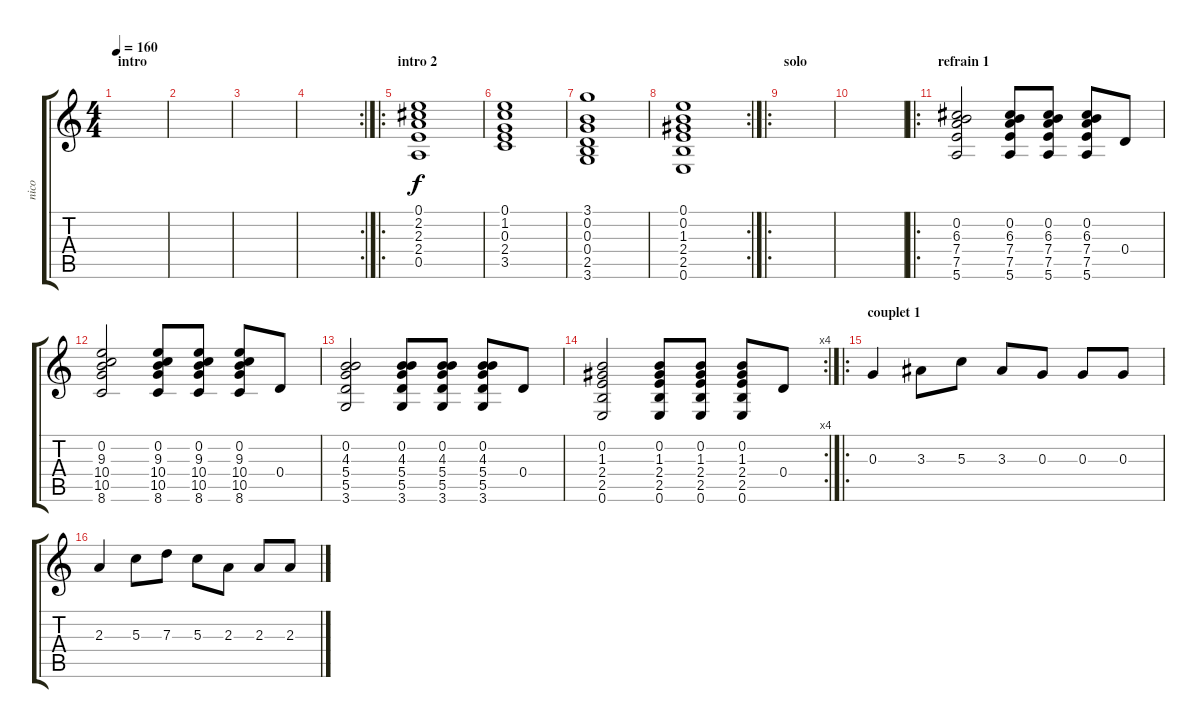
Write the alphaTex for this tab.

\track ("nico" "nico") {instrument distortionguitar}
\staff {score tabs}
\tuning (E4 B3 G3 D3 A2 E2) {hide}
\ts (4 4)
\section ("" "intro")
\tempo 160
\clef g2
\ks c
|
|
|
\rc 2
|
\ro
\section ("" "intro 2")
(0.1 2.2 2.3 2.4 0.5).1 |
(0.1 1.2 0.3 2.4 3.5).1 |
(3.1 0.2 0.3 0.4 2.5 3.6).1 |
\rc 2
(0.1 0.2 1.3 2.4 2.5 0.6).1 |
\ro
\section ("" "solo")
|
|
\ro
\section ("" "refrain 1")
(0.2 6.3 7.4 7.5 5.6).2 (0.2 6.3 7.4 7.5 5.6).8 (0.2 6.3 7.4 7.5 5.6).8 (0.2 6.3 7.4 7.5 5.6).8 0.4.8 |
(0.2 9.3 10.4 10.5 8.6).2 (0.2 9.3 10.4 10.5 8.6).8 (0.2 9.3 10.4 10.5 8.6).8 (0.2 9.3 10.4 10.5 8.6).8 0.4.8 |
(0.2 4.3 5.4 5.5 3.6).2 (0.2 4.3 5.4 5.5 3.6).8 (0.2 4.3 5.4 5.5 3.6).8 (0.2 4.3 5.4 5.5 3.6).8 0.4.8 |
\rc 4
(0.2 1.3 2.4 2.5 0.6).2 (0.2 1.3 2.4 2.5 0.6).8 (0.2 1.3 2.4 2.5 0.6).8 (0.2 1.3 2.4 2.5 0.6).8 0.4.8 |
\ro
\section ("" "couplet 1")
0.3.4 3.3.8 5.3.8 3.3.8 0.3.8 0.3.8 0.3.8 |
2.3.4 5.3.8 7.3.8 5.3.8 2.3.8 2.3.8 2.3.8
